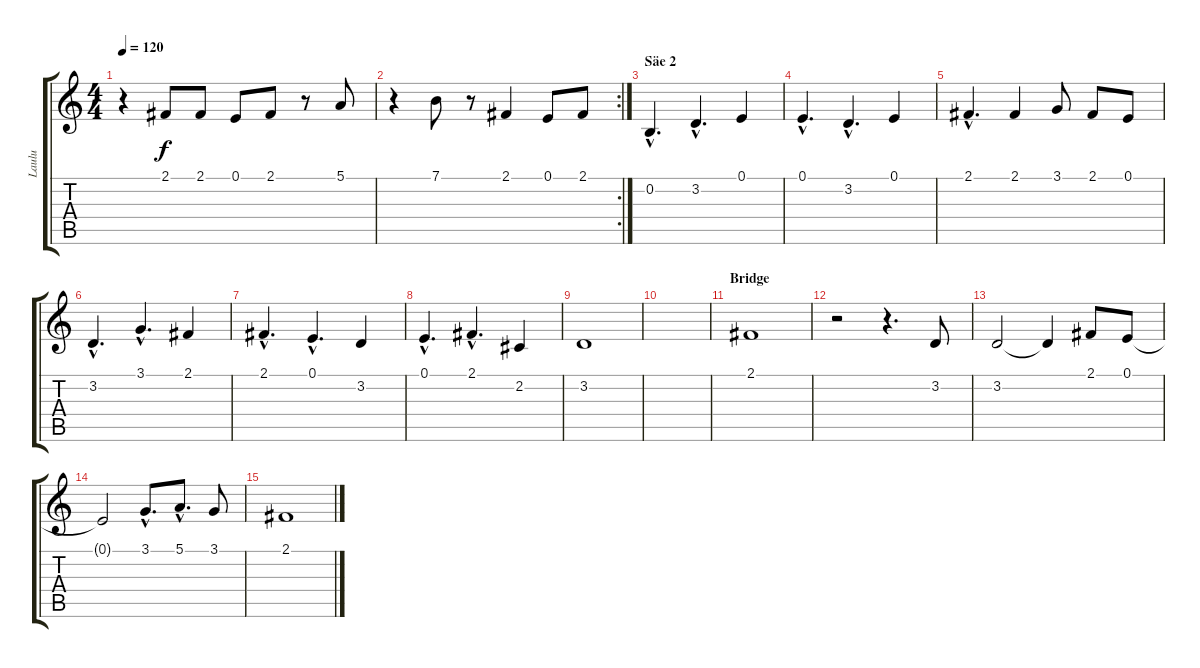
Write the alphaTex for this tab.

\track ("Laulu" "Laulu") {instrument lead6voice}
\staff {score tabs}
\tuning (E4 B3 G3 D3 A2 E2) {hide}
\ts (4 4)
\tempo 120
\clef g2
\ks c
r.4{dy f} 2.1.8 2.1.8 0.1.8 2.1.8 r.8 5.1.8 |
\rc 2
r.4 7.1.8 r.8 2.1.4 0.1.8 2.1.8 |
\section ("" "Säe 2")
0.2{hac}.4{d} 3.2{hac}.4{d} 0.1.4 |
0.1{hac}.4{d} 3.2{hac}.4{d} 0.1.4 |
2.1{hac}.4{d} 2.1.4 3.1.8 2.1.8 0.1.8 |
3.2{hac}.4{d} 3.1{hac}.4{d} 2.1.4 |
2.1{hac}.4{d} 0.1{hac}.4{d} 3.2.4 |
0.1{hac}.4{d} 2.1{hac}.4{d} 2.2.4 |
3.2.1 |
|
\section ("" "Bridge")
2.1.1 |
r.2 r.4{d} 3.2.8 |
3.2.2 3.2{t}.4 2.1.8 0.1.8 |
0.1{t}.2 3.1{hac}.8{d} 5.1{hac}.8{d} 3.1.8 |
2.1.1
